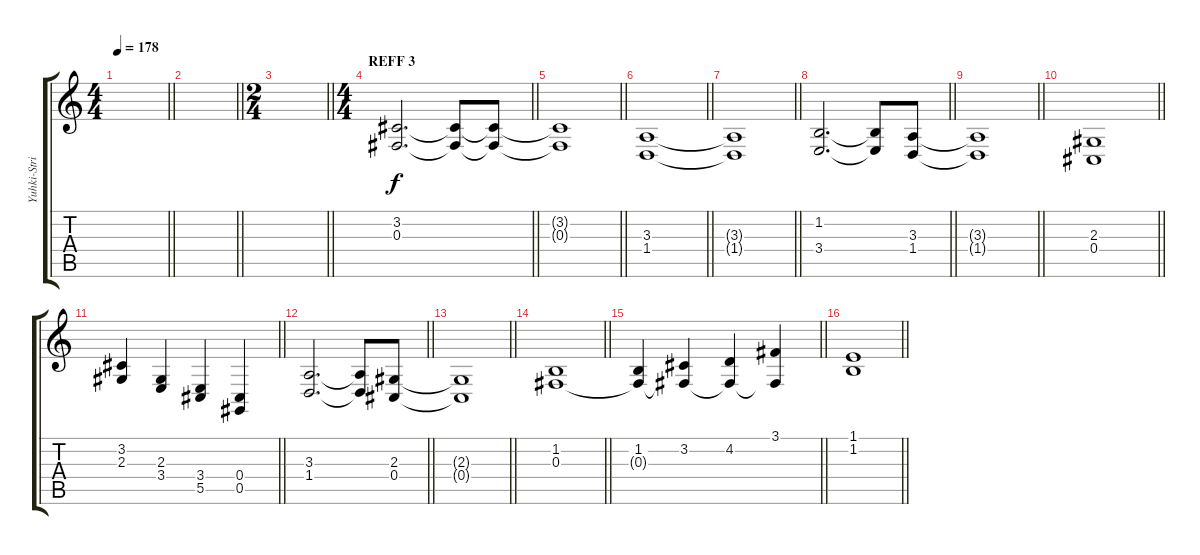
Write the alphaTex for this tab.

\track ("Yuhki-Strings" "Yuhki-Stri") {instrument stringensemble1}
\staff {score tabs}
\tuning (Eb4 Bb3 Gb3 Db3 Ab2 Eb2) {hide}
\ts (4 4)
\tempo 178
\clef g2
\barLineRight lightlight
\ks c
|
\barLineRight lightlight
|
\ts (2 4)
\barLineRight lightlight
|
\ts (4 4)
\section ("" "REFF 3")
\barLineRight lightlight
(3.2 0.3).2{d} (3.2{t} 0.3{t}).8 (3.2{t} 0.3{t}).8 |
\barLineRight lightlight
(3.2{t} 0.3{t}).1 |
\barLineRight lightlight
(3.3 1.4).1 |
\barLineRight lightlight
(3.3{t} 1.4{t}).1 |
\barLineRight lightlight
(1.2 3.4).2{d} (1.2{t} 3.4{t}).8 (3.3 1.4).8 |
\barLineRight lightlight
(3.3{t} 1.4{t}).1 |
\barLineRight lightlight
(2.3 0.4).1 |
\barLineRight lightlight
(3.2 2.3).4 (2.3 3.4).4 (3.4 5.5).4 (0.4 0.5).4 |
\barLineRight lightlight
(3.3 1.4).2{d} (3.3{t} 1.4{t}).8 (2.3 0.4).8 |
\barLineRight lightlight
(2.3{t} 0.4{t}).1 |
\barLineRight lightlight
(1.2 0.3).1 |
\barLineRight lightlight
(1.2 0.3{t}).4 (3.2 0.3{t}).4 (4.2 0.3{t}).4 (3.1 0.3{t}).4 |
\barLineRight lightlight
(1.1 1.2).1
